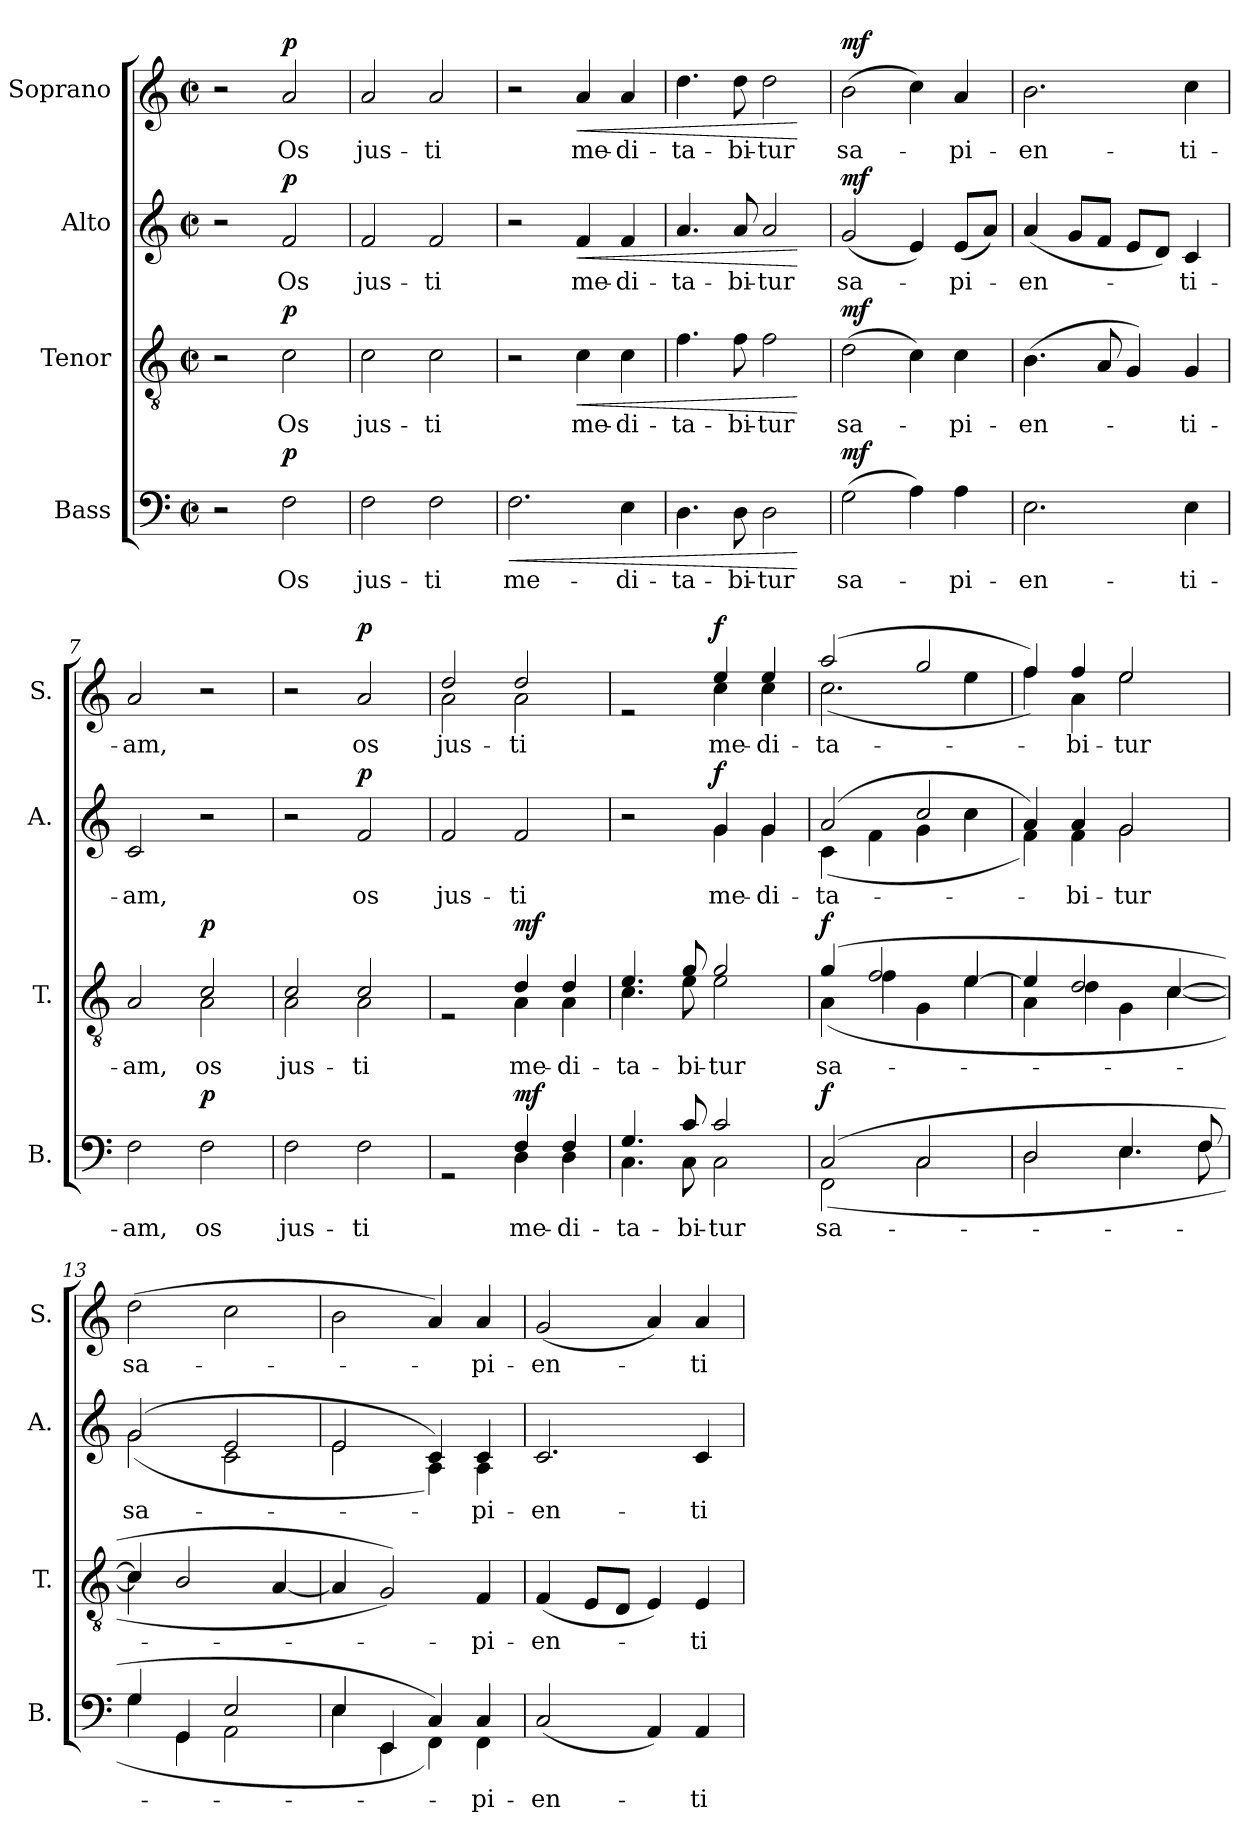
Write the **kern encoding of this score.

**kern	**text	**dynam	**kern	**text	**dynam	**kern	**text	**dynam	**kern	**text	**dynam
*part4	*part4	*part4	*part3	*part3	*part3	*part2	*part2	*part2	*part1	*part1	*part1
*staff4	*staff4	*staff4	*staff3	*staff3	*staff3	*staff2	*staff2	*staff2	*staff1	*staff1	*staff1
*I"Bass	*	*	*I"Tenor	*	*	*I"Alto	*	*	*I"Soprano	*	*
*I'B.	*	*	*I'T.	*	*	*I'A.	*	*	*I'S.	*	*
*clefF4	*	*	*clefGv2	*	*	*clefG2	*	*	*clefG2	*	*
*k[]	*	*	*k[]	*	*	*k[]	*	*	*k[]	*	*
*M2/2	*	*	*M2/2	*	*	*M2/2	*	*	*M2/2	*	*
*met(c|)	*	*	*met(c|)	*	*	*met(c|)	*	*	*met(c|)	*	*
=1	=1	=1	=1	=1	=1	=1	=1	=1	=1	=1	=1
2r	.	.	2r	.	.	2r	.	.	2r	.	.
!	!LO:LY:b	!LO:DY:a	!	!LO:LY:b	!LO:DY:a	!	!LO:LY:b	!LO:DY:a	!	!LO:LY:b	!LO:DY:a
2F\	Os	p	2c\	Os	p	2f/	Os	p	2a/	Os	p
=2	=2	=2	=2	=2	=2	=2	=2	=2	=2	=2	=2
!	!LO:LY:b	!	!	!LO:LY:b	!	!	!LO:LY:b	!	!	!LO:LY:b	!
2F\	jus-	.	2c\	jus-	.	2f/	jus-	.	2a/	jus-	.
!	!LO:LY:b	!	!	!LO:LY:b	!	!	!LO:LY:b	!	!	!LO:LY:b	!
2F\	-ti	.	2c\	-ti	.	2f/	-ti	.	2a/	-ti	.
=3	=3	=3	=3	=3	=3	=3	=3	=3	=3	=3	=3
!	!LO:LY:b	!LO:HP:b	!	!	!	!	!	!	!	!	!
2.F\	me-	<	2r	.	.	2r	.	.	2r	.	.
!	!	!	!	!LO:LY:b	!LO:HP:b	!	!LO:LY:b	!LO:HP:b	!	!LO:LY:b	!LO:HP:b
.	.	.	4c\	me-	<	4f/	me-	<	4a/	me-	<
!	!LO:LY:b	!	!	!LO:LY:b	!	!	!LO:LY:b	!	!	!LO:LY:b	!
4E\	-di-	.	4c\	-di-	.	4f/	-di-	.	4a/	-di-	.
=4	=4	=4	=4	=4	=4	=4	=4	=4	=4	=4	=4
!	!LO:LY:b	!	!	!LO:LY:b	!	!	!LO:LY:b	!	!	!LO:LY:b	!
4.D\	-ta-	.	4.f\	-ta-	.	4.a/	-ta-	.	4.dd\	-ta-	.
!	!LO:LY:b	!	!	!LO:LY:b	!	!	!LO:LY:b	!	!	!LO:LY:b	!
8D\	-bi-	.	8f\	-bi-	.	8a/	-bi-	.	8dd\	-bi-	.
!	!LO:LY:b	!	!	!LO:LY:b	!	!	!LO:LY:b	!	!	!LO:LY:b	!
2D\	-tur	.	2f\	-tur	.	2a/	-tur	.	2dd\	-tur	.
.	.	[	.	.	[	.	.	[	.	.	[
=5	=5	=5	=5	=5	=5	=5	=5	=5	=5	=5	=5
!	!LO:LY:b	!LO:DY:a	!	!LO:LY:b	!LO:DY:a	!	!LO:LY:b	!LO:DY:a	!	!LO:LY:b	!LO:DY:a
(2G\	sa-	mf	(2d\	sa-	mf	(2g/	sa-	mf	(2b\	sa-	mf
4A\)	.	.	4c\)	.	.	4e/)	.	.	4cc\)	.	.
!	!LO:LY:b	!	!	!LO:LY:b	!	!	!LO:LY:b	!	!	!LO:LY:b	!
4A\	-pi-	.	4c\	-pi-	.	(8e/L	-pi-	.	4a/	-pi-	.
.	.	.	.	.	.	8a/J)	.	.	.	.	.
=6	=6	=6	=6	=6	=6	=6	=6	=6	=6	=6	=6
!	!LO:LY:b	!	!	!LO:LY:b	!	!	!LO:LY:b	!	!	!LO:LY:b	!
2.E\	-en-	.	(4.B\	-en-	.	(4a/	-en-	.	2.b\	-en-	.
.	.	.	.	.	.	8g/L	.	.	.	.	.
.	.	.	8A/	.	.	8f/J	.	.	.	.	.
.	.	.	4G/)	.	.	8e/L	.	.	.	.	.
.	.	.	.	.	.	8d/J)	.	.	.	.	.
!	!LO:LY:b	!	!	!LO:LY:b	!	!	!LO:LY:b	!	!	!LO:LY:b	!
4E\	-ti-	.	4G/	-ti-	.	4c/	-ti-	.	4cc\	-ti-	.
=7	=7	=7	=7	=7	=7	=7	=7	=7	=7	=7	=7
!	!LO:LY:b	!	!	!LO:LY:b	!	!	!LO:LY:b	!	!	!LO:LY:b	!
*	*	*	*^	*	*	*	*	*	*	*	*
2F\	-am,	.	2A/	2ryy	-am,	.	2c/	-am,	.	2a/	-am,	.
!	!LO:LY:b	!LO:DY:a	!	!	!LO:LY:b	!LO:DY:a	!	!	!	!	!	!
2F\	os	p	2c/	2A\	os	p	2r	.	.	2r	.	.
=8	=8	=8	=8	=8	=8	=8	=8	=8	=8	=8	=8	=8
!	!LO:LY:b	!	!	!	!LO:LY:b	!	!	!	!	!	!	!
2F\	jus-	.	2c/	2A\	jus-	.	2r	.	.	2r	.	.
!	!LO:LY:b	!	!	!	!LO:LY:b	!	!	!LO:LY:b	!LO:DY:a	!	!LO:LY:b	!LO:DY:a
2F\	-ti	.	2c/	2A\	-ti	.	2f/	os	p	2a/	os	p
=9	=9	=9	=9	=9	=9	=9	=9	=9	=9	=9	=9	=9
*^	*	*	*	*	*	*	*	*	*	*	*	*
!	!	!	!	!	!	!	!	!	!LO:LY:b	!	!	!LO:LY:b	!
*	*	*	*	*	*	*	*	*	*	*	*^	*	*
2rGG	2ryy	.	.	2rE	2ryy	.	.	2f/	jus-	.	2dd/	2a\	jus-	.
!	!	!LO:LY:b	!LO:DY:a	!	!	!LO:LY:b	!LO:DY:a	!	!LO:LY:b	!	!	!	!LO:LY:b	!
4F/	4D\	me-	mf	4d/	4A\	me-	mf	2f/	-ti	.	2dd/	2a\	-ti	.
!	!	!LO:LY:b	!	!	!	!LO:LY:b	!	!	!	!	!	!	!	!
4F/	4D\	-di-	.	4d/	4A\	-di-	.	.	.	.	.	.	.	.
=10	=10	=10	=10	=10	=10	=10	=10	=10	=10	=10	=10	=10	=10	=10
!	!	!LO:LY:b	!	!	!	!LO:LY:b	!	!	!	!	!	!	!	!
*	*	*	*	*	*	*	*	*^	*	*	*	*	*	*
4.G/	4.C\	-ta-	.	4.e/	4.c\	-ta-	.	2r	2ryy	.	.	2re	2ryy	.	.
!	!	!LO:LY:b	!	!	!	!LO:LY:b	!	!	!	!	!	!	!	!	!
8c/	8C\	-bi-	.	8g/	8e\	-bi-	.	.	.	.	.	.	.	.	.
!	!	!LO:LY:b	!	!	!	!LO:LY:b	!	!	!	!LO:LY:b	!LO:DY:a	!	!	!LO:LY:b	!LO:DY:a
2c/	2C\	-tur	.	2g/	2e\	-tur	.	4g/	4g\	me-	f	4ee/	4cc\	me-	f
!	!	!	!	!	!	!	!	!	!	!LO:LY:b	!	!	!	!LO:LY:b	!
.	.	.	.	.	.	.	.	4g/	4g\	-di-	.	4ee/	4cc\	-di-	.
!!LO:LB:g=z	!!
=11	=11	=11	=11	=11	=11	=11	=11	=11	=11	=11	=11	=11	=11	=11	=11
!	!	!LO:LY:b	!LO:DY:a	!	!	!LO:LY:b	!LO:DY:a	!	!	!LO:LY:b	!	!	!	!LO:LY:b	!
(2C/	(2FF\	sa-	f	(4g/	(4A\	sa-	f	(2a/	(4c\	-ta-	.	(2aa/	(2.cc\	-ta-	.
.	.	.	.	2f/	4f\	.	.	.	4f\	.	.	.	.	.	.
2C/	2C\	.	.	.	4G\	.	.	2cc/	4g\	.	.	2gg/	.	.	.
.	.	.	.	[4e/	4e\	.	.	.	4cc\	.	.	.	4ee\	.	.
=12	=12	=12	=12	=12	=12	=12	=12	=12	=12	=12	=12	=12	=12	=12	=12
2D/	2D\	.	.	4e/]	4A\	.	.	4a/)	4f\)	.	.	4ff/))	4ff\	.	.
!	!	!	!	!	!	!	!	!	!	!LO:LY:b	!	!	!	!LO:LY:b	!
.	.	.	.	2d/	4d\	.	.	4a/	4f\	bi-	.	4ff/	4a\	-bi-	.
!	!	!	!	!	!	!	!	!	!	!LO:LY:b	!	!	!	!LO:LY:b	!
4.E/	4.E\	.	.	.	4G\	.	.	2g/	2g\	-tur	.	2ee/	2ee\	-tur	.
.	.	.	.	[4c/	[4c\	.	.	.	.	.	.	.	.	.	.
8F/	8F\	.	.	.	.	.	.	.	.	.	.	.	.	.	.
*	*	*	*	*	*	*	*	*	*	*	*	*v	*v	*	*
=13	=13	=13	=13	=13	=13	=13	=13	=13	=13	=13	=13	=13	=13	=13
!	!	!	!	!	!	!	!	!	!	!LO:LY:b	!	!	!LO:LY:b	!
4G/	4G\	.	.	4c/]	4c\]	.	.	(2g/	(2g\	sa-	.	(2dd\	sa-	.
4GG/	4GG\	.	.	2B/	2.ryy	.	.	.	.	.	.	.	.	.
2E/	2AA\	.	.	.	.	.	.	2e/	2c\	.	.	2cc\	.	.
.	.	.	.	[4A/	.	.	.	.	.	.	.	.	.	.
*	*	*	*	*v	*v	*	*	*	*	*	*	*	*	*
=14	=14	=14	=14	=14	=14	=14	=14	=14	=14	=14	=14	=14	=14
4E/	4E\	.	.	4A/]	.	.	2e/	2e\	.	.	2b\	.	.
4EE/	4EE\	.	.	2G/))	.	.	.	.	.	.	.	.	.
4C/)	4FF\)	.	.	.	.	.	4c/)	4A\)	.	.	4a/)	.	.
!	!	!LO:LY:b	!	!	!LO:LY:b	!	!	!	!LO:LY:b	!	!	!LO:LY:b	!
4C/	4FF\	-pi-	.	4F/	-pi-	.	4c/	4A\	-pi-	.	4a/	-pi-	.
=15	=15	=15	=15	=15	=15	=15	=15	=15	=15	=15	=15	=15	=15
!	!	!LO:LY:b	!	!	!LO:LY:b	!	!	!	!LO:LY:b	!	!	!LO:LY:b	!
*v	*v	*	*	*	*	*	*v	*v	*	*	*	*	*
(2C/	-en-	.	(4F/	-en-	.	2.c/	-en-	.	(2g/	-en-	.
.	.	.	8E/L	.	.	.	.	.	.	.	.
.	.	.	8D/J	.	.	.	.	.	.	.	.
4AA/)	.	.	4E/)	.	.	.	.	.	4a/)	.	.
!	!LO:LY:b	!	!	!LO:LY:b	!	!	!LO:LY:b	!	!	!LO:LY:b	!
4AA/	-ti-	.	4E/	-ti-	.	4c/	-ti-	.	4a/	-ti-	.
=	=	=	=	=	=	=	=	=	=	=	=
*-	*-	*-	*-	*-	*-	*-	*-	*-	*-	*-	*-
